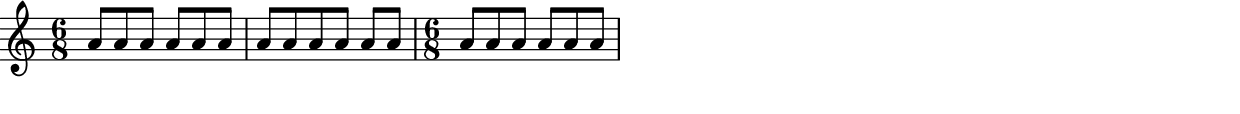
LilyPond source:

%% Generated by lilypond-book
%% Options: [exampleindent=10.16\mm,indent=0\mm,line-width=160\mm,paper-height=845.047\pt,paper-width=597.508\pt,papersize='(cons (* 597.508 pt) (* 845.047 pt)),quote]
\include "lilypond-book-preamble.ly"


% ****************************************************************
% Start cut-&-pastable-section
% ****************************************************************

#(ly:set-option 'eps-box-padding 3.000000)



\paper {
  #(set-paper-size '(cons (* 597.508 pt) (* 845.047 pt)))
  indent = 0\mm
  line-width = 160\mm
  % offset the left padding, also add 1mm as lilypond creates cropped
  % images with a little space on the right
  line-width = #(- line-width (* mm  3.000000) (* mm 1))
  line-width = 160\mm - 2.0 * 10.16\mm
  % offset the left padding, also add 1mm as lilypond creates cropped
  % images with a little space on the right
  line-width = #(- line-width (* mm  3.000000) (* mm 1))
}

\layout {
  
}




% ****************************************************************
% ly snippet:
% ****************************************************************
\sourcefileline 2674
\relative a' {
  \time 6/8
  \repeat unfold 6 { a8 }
  % group (4 + 2)
  \set Timing.beatStructure = 4,2
  \repeat unfold 6 { a8 }
  % go back to default behavior
  \time 6/8
  \repeat unfold 6 { a8 }
}


% ****************************************************************
% end ly snippet
% ****************************************************************
